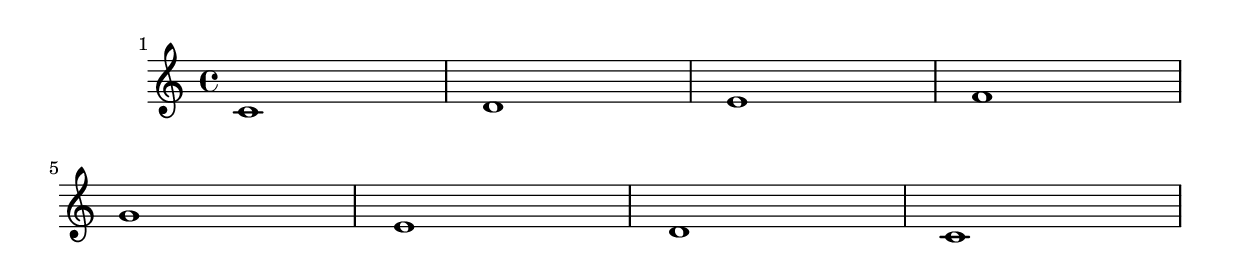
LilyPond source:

%% Do not edit this file; it is automatically
%% generated from LSR http://lsr.dsi.unimi.it
%% This file is in the public domain.
\version "2.13.4"

\header {
  lsrtags = "rhythms"

%% Translation of GIT committish: b2d4318d6c53df8469dfa4da09b27c15a374d0ca
  texidoces = "

De forma predeterminada se suprime el número del primer compás de
una partitura si es menor o igual a `1'.  Al establecer el valor
de @code{barNumberVisibility} a @code{all-bar-numbers-visible}, se
puede imprimir cualquier número de compás para el primer compás y
todos los siguientes.  Observe que, para que esto funcione, se
debe insertar una líinea divisoria vacía antes de la primera nota.

"

  doctitlees = "Imprimir el número de compás en el primer compás"


%% Translation of GIT committish: d96023d8792c8af202c7cb8508010c0d3648899d
  texidocde = "
Standardmäßig wird die erste Taktzahl einer Paritur nicht gesetzt,
wenn sie weniger oder gleich '1' ist.  Indem man @code{barNumberVisibility}
auf @code{all-bar-numbers-visible} setzt, kann eine beliebige
Taktzahl für den ersten und die folgenden Takte gesetzt werden.
Eine leere Taktlinie muss jedoch vor der ersten Note eingefügt
werden, damit das funktioniert.

"
  doctitlede = "Setzen der Taktnummer für den ersten Takt"


%% Translation of GIT committish: 21c8461ea87cd670a35a40b91d3ef20de03a0409
  texidocfr = "
Par défaut, LilyPond n'affiche pas le premier numéro de mesure s'il est
inférieur à 2. Le fait de définir @code{barNumberVisibility} à
@code{all-bar-numbers-visible} vous permettra d'imprimer n'importe quel
numéro pour la première mesure.  À noter que l'impression d'un numéro
de mesure ne peut intervenir que s'il y a une barre.  Aussi, pour
pouvoir le faire au début d'un morceau, devrez-vous ajouter une barre
vide avant la première note.

"
  doctitlefr = "Afficher le numéro de la première mesure"

  texidoc = "
By default, the first bar number in a score is suppressed if it is less
than or equal to `1'.  By setting @code{barNumberVisibility} to
@code{all-bar-numbers-visible}, any bar number can be printed for the
first measure and all subsequent measures.  Note that an empty bar line
must be inserted before the first note for this to work.

"
  doctitle = "Printing the bar number for the first measure"
} % begin verbatim

\relative c' {
  \set Score.barNumberVisibility = #all-bar-numbers-visible
  \bar ""
  c1 d e f \break
  g1 e d c
}
